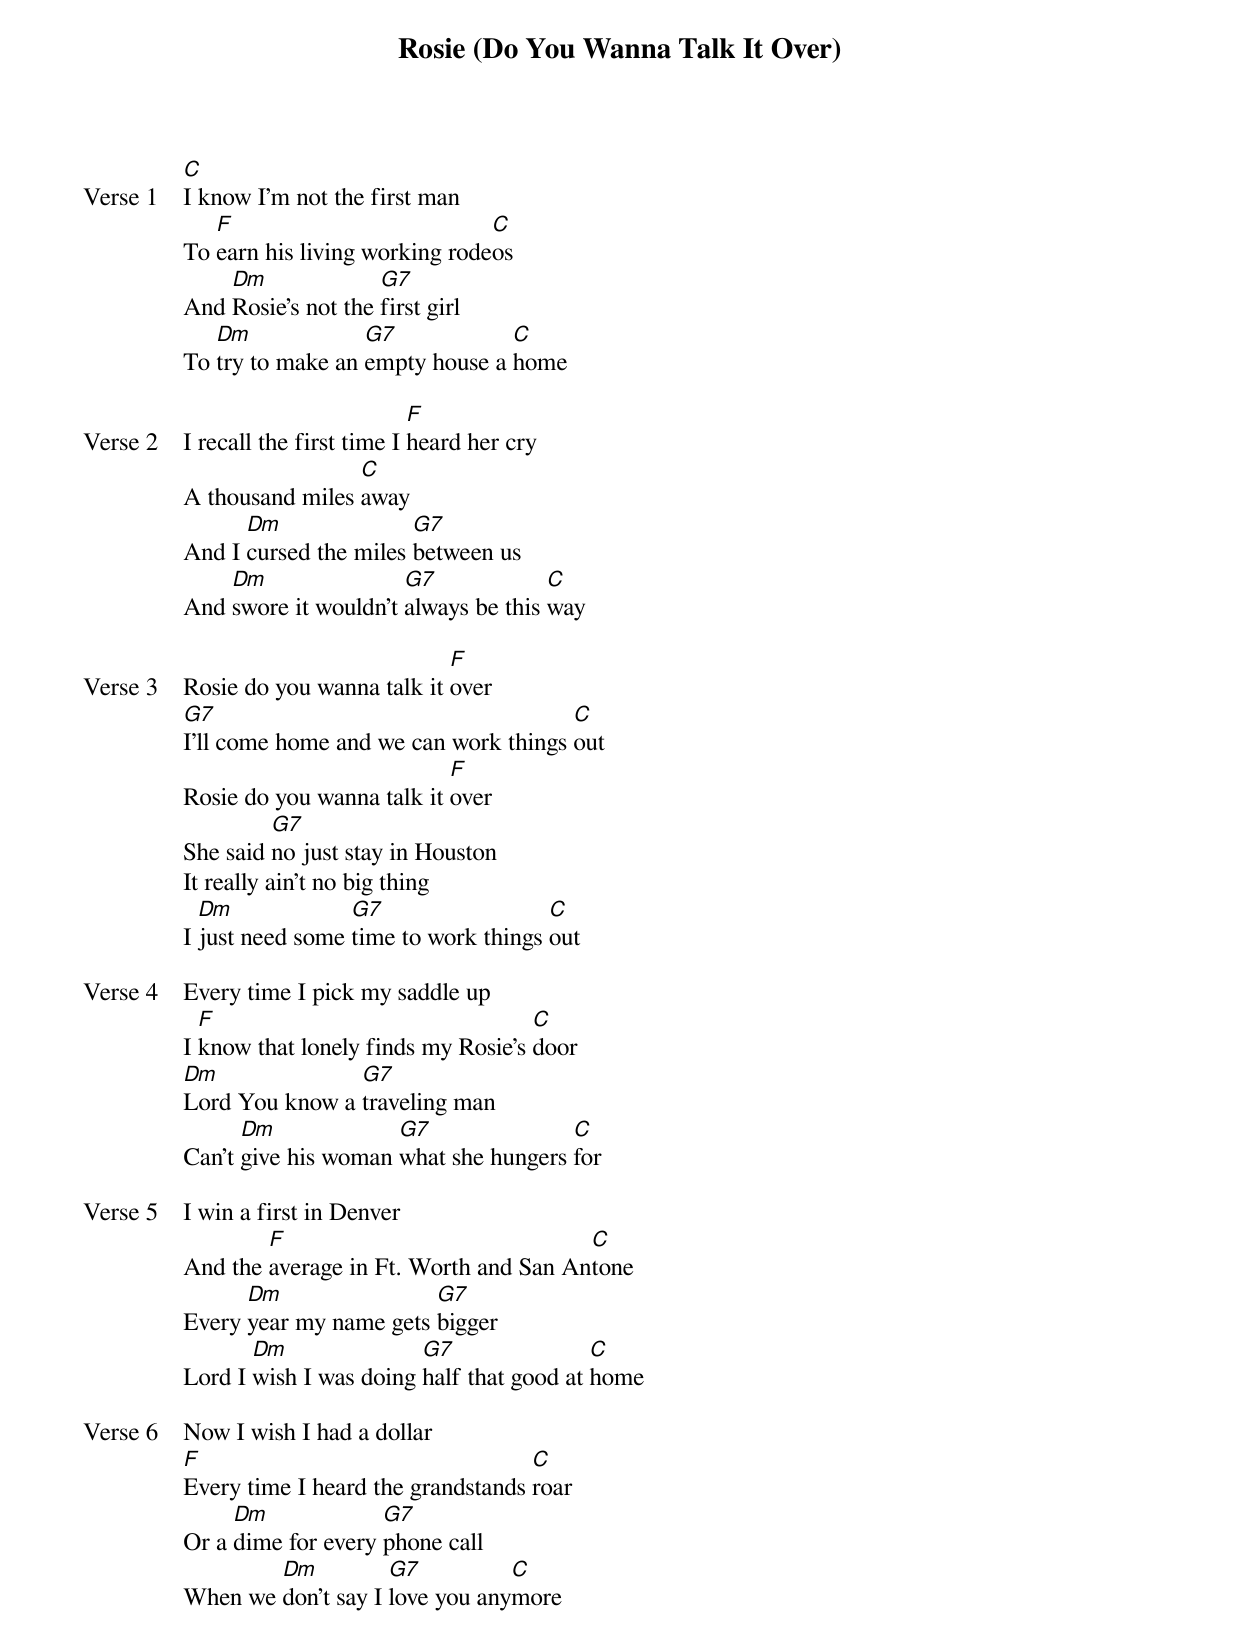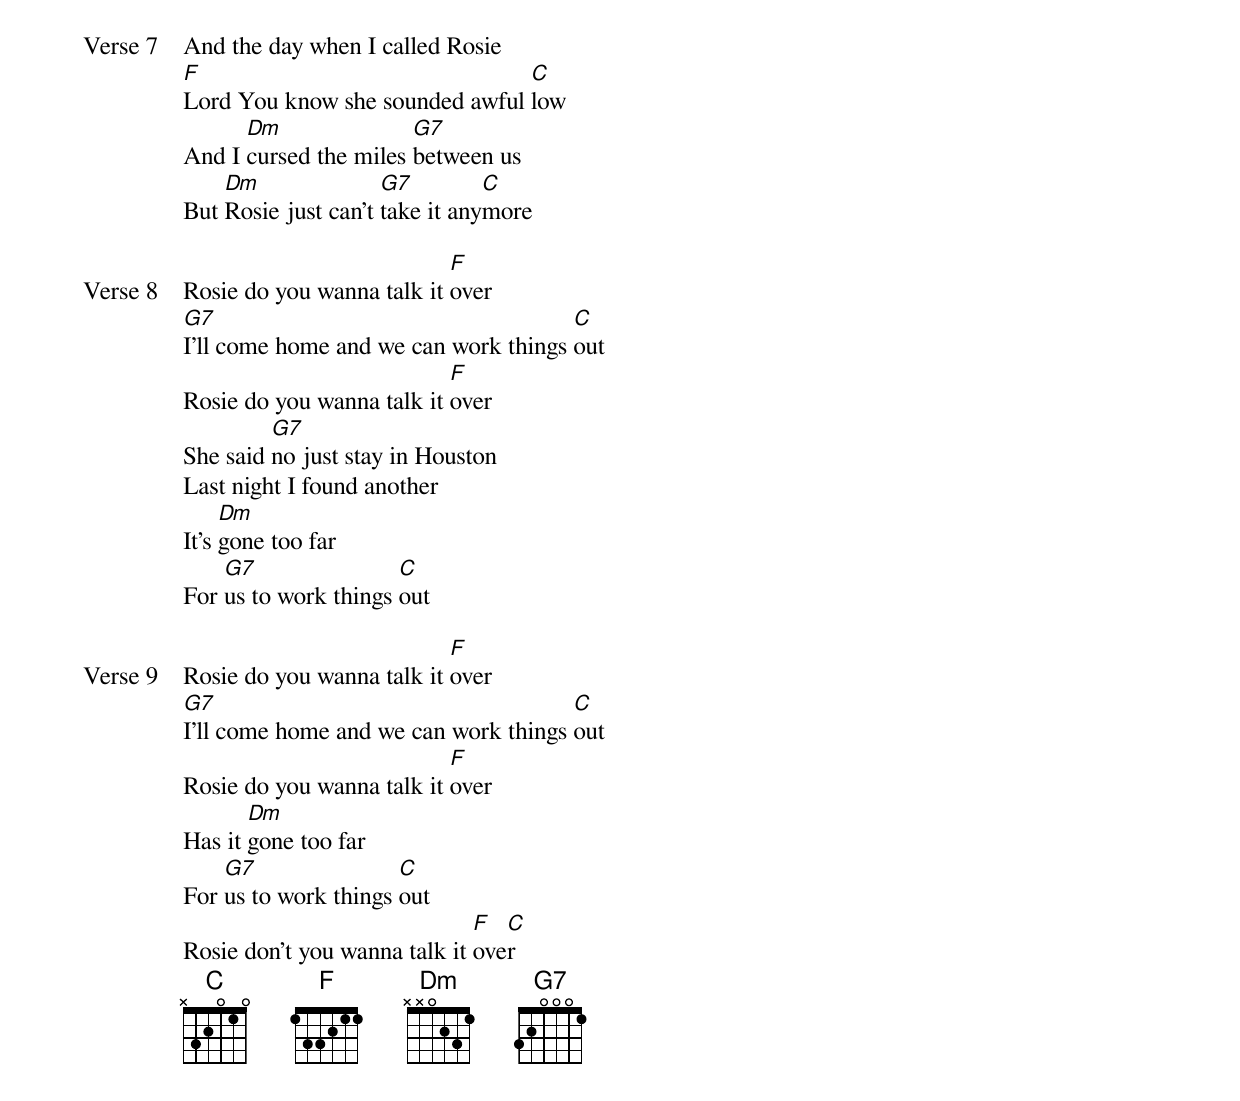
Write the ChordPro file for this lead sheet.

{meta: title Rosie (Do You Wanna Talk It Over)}
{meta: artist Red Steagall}
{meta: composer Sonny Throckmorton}

{start_of_verse: Verse 1}
[C]I know I'm not the first man
To [F]earn his living working rode[C]os
And [Dm]Rosie's not the [G7]first girl
To [Dm]try to make an [G7]empty house a [C]home
{end_of_verse}

{start_of_verse: Verse 2}
I recall the first time I [F]heard her cry
A thousand miles [C]away
And I [Dm]cursed the miles [G7]between us
And [Dm]swore it wouldn't [G7]always be this [C]way
{end_of_verse}

{start_of_verse: Verse 3}
Rosie do you wanna talk it [F]over
[G7]I'll come home and we can work things [C]out
Rosie do you wanna talk it [F]over
She said [G7]no just stay in Houston
It really ain't no big thing
I [Dm]just need some [G7]time to work things [C]out
{end_of_verse}

{start_of_verse: Verse 4}
Every time I pick my saddle up
I [F]know that lonely finds my Rosie's [C]door
[Dm]Lord You know a [G7]traveling man
Can't [Dm]give his woman [G7]what she hungers [C]for
{end_of_verse}

{start_of_verse: Verse 5}
I win a first in Denver
And the [F]average in Ft. Worth and San An[C]tone
Every [Dm]year my name gets [G7]bigger
Lord I [Dm]wish I was doing [G7]half that good at [C]home
{end_of_verse}

{start_of_verse: Verse 6}
Now I wish I had a dollar
[F]Every time I heard the grandstands [C]roar
Or a [Dm]dime for every [G7]phone call
When we [Dm]don't say I [G7]love you any[C]more
{end_of_verse}

{start_of_verse: Verse 7}
And the day when I called Rosie
[F]Lord You know she sounded awful [C]low
And I [Dm]cursed the miles [G7]between us
But [Dm]Rosie just can't [G7]take it any[C]more
{end_of_verse}

{start_of_verse: Verse 8}
Rosie do you wanna talk it [F]over
[G7]I'll come home and we can work things [C]out
Rosie do you wanna talk it [F]over
She said [G7]no just stay in Houston
Last night I found another
It's [Dm]gone too far
For [G7]us to work things [C]out
{end_of_verse}

{start_of_verse: Verse 9}
Rosie do you wanna talk it [F]over
[G7]I'll come home and we can work things [C]out
Rosie do you wanna talk it [F]over
Has it [Dm]gone too far
For [G7]us to work things [C]out
Rosie don't you wanna talk it [F]ove[C]r
{end_of_verse}
